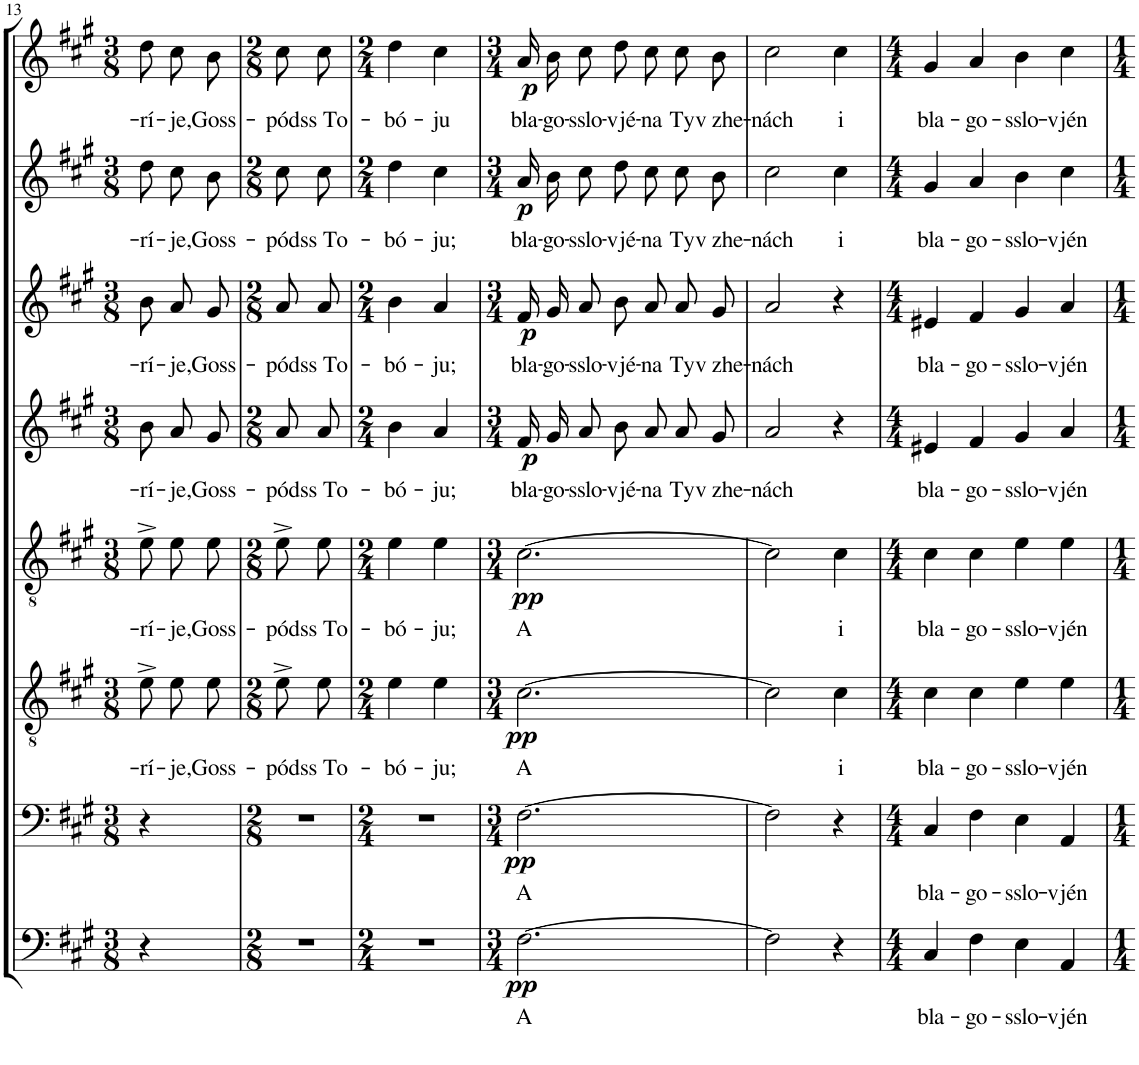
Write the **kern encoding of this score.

**kern	**text	**dynam	**kern	**text	**dynam	**kern	**text	**dynam	**kern	**text	**dynam	**kern	**text	**dynam	**kern	**text	**dynam	**kern	**text	**dynam	**kern	**text	**dynam
*part8	*part8	*part8	*part7	*part7	*part7	*part6	*part6	*part6	*part5	*part5	*part5	*part4	*part4	*part4	*part3	*part3	*part3	*part2	*part2	*part2	*part1	*part1	*part1
*staff8	*staff8	*staff8	*staff7	*staff7	*staff7	*staff6	*staff6	*staff6	*staff5	*staff5	*staff5	*staff4	*staff4	*staff4	*staff3	*staff3	*staff3	*staff2	*staff2	*staff2	*staff1	*staff1	*staff1
*I"Bassi II	*	*	*I"Bassi I	*	*	*I"Tenori II	*	*	*I"Tenori I	*	*	*I"Contralti II	*	*	*I"Contralti I	*	*	*I"Soprani II	*	*	*I"Soprani I	*	*
!!LO:PB:g=z
*clefF4	*	*	*clefF4	*	*	*clefGv2	*	*	*clefGv2	*	*	*clefG2	*	*	*clefG2	*	*	*clefG2	*	*	*clefG2	*	*
*	*	*	*	*	*	*	*	*	*	*	*	*	*	*	*	*	*	*Trd1c2	*	*	*Trd1c2	*	*
*k[f#c#g#]	*	*	*k[f#c#g#]	*	*	*k[f#c#g#]	*	*	*k[f#c#g#]	*	*	*k[f#c#g#]	*	*	*k[f#c#g#]	*	*	*k[f#c#g#]	*	*	*k[f#c#g#]	*	*
*A:	*	*	*A:	*	*	*A:	*	*	*A:	*	*	*A:	*	*	*A:	*	*	*A:	*	*	*A:	*	*
*M3/8	*	*	*M3/8	*	*	*M3/8	*	*	*M3/8	*	*	*M3/8	*	*	*M3/8	*	*	*M3/8	*	*	*M3/8	*	*
=13	=13	=13	=13	=13	=13	=13	=13	=13	=13	=13	=13	=13	=13	=13	=13	=13	=13	=13	=13	=13	=13	=13	=13
!	!	!	!	!	!	!	!LO:LY:b	!	!	!LO:LY:b	!	!	!LO:LY:b	!	!	!LO:LY:b	!	!	!LO:LY:b	!	!	!LO:LY:b	!
4r	.	.	4r	.	.	8e^\L	-rí-	.	8e^\L	-rí-	.	8b/L	-rí-	.	8b/L	-rí-	.	8dd\L	-rí-	.	8dd\L	-rí-	.
!	!	!	!	!	!	!	!LO:LY:b	!	!	!LO:LY:b	!	!	!LO:LY:b	!	!	!LO:LY:b	!	!	!LO:LY:b	!	!	!LO:LY:b	!
.	.	.	.	.	.	8e\	-je,	.	8e\	-je,	.	8a/	-je,	.	8a/	-je,	.	8cc#\	-je,	.	8cc#\	-je,	.
!	!	!	!	!	!	!	!LO:LY:b	!	!	!LO:LY:b	!	!	!LO:LY:b	!	!	!LO:LY:b	!	!	!LO:LY:b	!	!	!LO:LY:b	!
8ryy	.	.	8ryy	.	.	8e\J	Goss-	.	8e\J	Goss-	.	8g#/J	Goss-	.	8g#/J	Goss-	.	8b\J	Goss-	.	8b\J	Goss-	.
=14	=14	=14	=14	=14	=14	=14	=14	=14	=14	=14	=14	=14	=14	=14	=14	=14	=14	=14	=14	=14	=14	=14	=14
*M2/8	*	*	*M2/8	*	*	*M2/8	*	*	*M2/8	*	*	*M2/8	*	*	*M2/8	*	*	*M2/8	*	*	*M2/8	*	*
!	!	!	!	!	!	!	!LO:LY:b	!	!	!LO:LY:b	!	!	!LO:LY:b	!	!	!LO:LY:b	!	!	!LO:LY:b	!	!	!LO:LY:b	!
4r	.	.	4r	.	.	8e^\L	-pód	.	8e^\L	-pód	.	8a/L	-pód	.	8a/L	-pód	.	8cc#\L	-pód	.	8cc#\L	-pód	.
!	!	!	!	!	!	!	!LO:LY:b	!	!	!LO:LY:b	!	!	!LO:LY:b	!	!	!LO:LY:b	!	!	!LO:LY:b	!	!	!LO:LY:b	!
.	.	.	.	.	.	8e\J	ss To-	.	8e\J	ss To-	.	8a/J	ss To-	.	8a/J	ss To-	.	8cc#\J	ss To-	.	8cc#\J	ss To-	.
=15	=15	=15	=15	=15	=15	=15	=15	=15	=15	=15	=15	=15	=15	=15	=15	=15	=15	=15	=15	=15	=15	=15	=15
*M2/4	*	*	*M2/4	*	*	*M2/4	*	*	*M2/4	*	*	*M2/4	*	*	*M2/4	*	*	*M2/4	*	*	*M2/4	*	*
!	!	!	!	!	!	!	!LO:LY:b	!	!	!LO:LY:b	!	!	!LO:LY:b	!	!	!LO:LY:b	!	!	!LO:LY:b	!	!	!LO:LY:b	!
2r	.	.	2r	.	.	4e\	-bó-	.	4e\	-bó-	.	4b\	-bó-	.	4b\	-bó-	.	4dd\	-bó-	.	4dd\	-bó-	.
!	!	!	!	!	!	!	!LO:LY:b	!	!	!LO:LY:b	!	!	!LO:LY:b	!	!	!LO:LY:b	!	!	!LO:LY:b	!	!	!LO:LY:b	!
.	.	.	.	.	.	4e\	-ju;	.	4e\	-ju;	.	4a/	-ju;	.	4a/	-ju;	.	4cc#\	-ju;	.	4cc#\	-ju	.
=16	=16	=16	=16	=16	=16	=16	=16	=16	=16	=16	=16	=16	=16	=16	=16	=16	=16	=16	=16	=16	=16	=16	=16
*M3/4	*	*	*M3/4	*	*	*M3/4	*	*	*M3/4	*	*	*M3/4	*	*	*M3/4	*	*	*M3/4	*	*	*M3/4	*	*
!	!LO:LY:b	!LO:DY:b	!	!LO:LY:b	!LO:DY:b	!	!LO:LY:b	!LO:DY:b	!	!LO:LY:b	!LO:DY:b	!	!LO:LY:b	!LO:DY:b	!	!LO:LY:b	!LO:DY:b	!	!LO:LY:b	!LO:DY:b	!	!LO:LY:b	!LO:DY:b
[2.F#\	A	pp	[2.F#\	A	pp	[2.c#\	A	pp	[2.c#\	A	pp	16f#/LL	bla-	p	16f#/LL	bla-	p	16a\LL	bla-	p	16a\LL	bla-	p
!	!	!	!	!	!	!	!	!	!	!	!	!	!LO:LY:b	!	!	!LO:LY:b	!	!	!LO:LY:b	!	!	!LO:LY:b	!
.	.	.	.	.	.	.	.	.	.	.	.	16g#/J	-go-	.	16g#/J	-go-	.	16b\J	-go-	.	16b\J	-go-	.
!	!	!	!	!	!	!	!	!	!	!	!	!	!LO:LY:b	!	!	!LO:LY:b	!	!	!LO:LY:b	!	!	!LO:LY:b	!
.	.	.	.	.	.	.	.	.	.	.	.	8a/J	-sslo-	.	8a/J	-sslo-	.	8cc#\J	-sslo-	.	8cc#\J	-sslo-	.
!	!	!	!	!	!	!	!	!	!	!	!	!	!LO:LY:b	!	!	!LO:LY:b	!	!	!LO:LY:b	!	!	!LO:LY:b	!
.	.	.	.	.	.	.	.	.	.	.	.	8b/L	-vjé-	.	8b/L	-vjé-	.	8dd\L	-vjé-	.	8dd\L	-vjé-	.
!	!	!	!	!	!	!	!	!	!	!	!	!	!LO:LY:b	!	!	!LO:LY:b	!	!	!LO:LY:b	!	!	!LO:LY:b	!
.	.	.	.	.	.	.	.	.	.	.	.	8a/J	-na	.	8a/J	-na	.	8cc#\J	-na	.	8cc#\J	-na	.
!	!	!	!	!	!	!	!	!	!	!	!	!	!LO:LY:b	!	!	!LO:LY:b	!	!	!LO:LY:b	!	!	!LO:LY:b	!
.	.	.	.	.	.	.	.	.	.	.	.	8a/L	Ty	.	8a/L	Ty	.	8cc#\L	Ty	.	8cc#\L	Ty	.
!	!	!	!	!	!	!	!	!	!	!	!	!	!LO:LY:b	!	!	!LO:LY:b	!	!	!LO:LY:b	!	!	!LO:LY:b	!
.	.	.	.	.	.	.	.	.	.	.	.	8g#/J	v zhe-	.	8g#/J	v zhe-	.	8b\J	v zhe-	.	8b\J	v zhe-	.
=17	=17	=17	=17	=17	=17	=17	=17	=17	=17	=17	=17	=17	=17	=17	=17	=17	=17	=17	=17	=17	=17	=17	=17
!	!	!	!	!	!	!	!	!	!	!	!	!	!LO:LY:b	!	!	!LO:LY:b	!	!	!LO:LY:b	!	!	!LO:LY:b	!
2F#\]	.	.	2F#\]	.	.	2c#\]	.	.	2c#\]	.	.	2a/	-nách	.	2a/	-nách	.	2cc#\	-nách	.	2cc#\	-nách	.
!	!	!	!	!	!	!	!LO:LY:b	!	!	!LO:LY:b	!	!	!	!	!	!	!	!	!LO:LY:b	!	!	!LO:LY:b	!
4r	.	.	4r	.	.	4c#\	i	.	4c#\	i	.	4r	.	.	4r	.	.	4cc#\	i	.	4cc#\	i	.
=18	=18	=18	=18	=18	=18	=18	=18	=18	=18	=18	=18	=18	=18	=18	=18	=18	=18	=18	=18	=18	=18	=18	=18
*M4/4	*	*	*M4/4	*	*	*M4/4	*	*	*M4/4	*	*	*M4/4	*	*	*M4/4	*	*	*M4/4	*	*	*M4/4	*	*
!	!LO:LY:b	!	!	!LO:LY:b	!	!	!LO:LY:b	!	!	!LO:LY:b	!	!	!LO:LY:b	!	!	!LO:LY:b	!	!	!LO:LY:b	!	!	!LO:LY:b	!
4C#/	bla-	.	4C#/	bla-	.	4c#\	bla-	.	4c#\	bla-	.	4e#X/	bla-	.	4e#X/	bla-	.	4g#/	bla-	.	4g#/	bla-	.
!	!LO:LY:b	!	!	!LO:LY:b	!	!	!LO:LY:b	!	!	!LO:LY:b	!	!	!LO:LY:b	!	!	!LO:LY:b	!	!	!LO:LY:b	!	!	!LO:LY:b	!
4F#\	-go-	.	4F#\	-go-	.	4c#\	-go-	.	4c#\	-go-	.	4f#/	-go-	.	4f#/	-go-	.	4a/	-go-	.	4a/	-go-	.
!	!LO:LY:b	!	!	!LO:LY:b	!	!	!LO:LY:b	!	!	!LO:LY:b	!	!	!LO:LY:b	!	!	!LO:LY:b	!	!	!LO:LY:b	!	!	!LO:LY:b	!
4E\	-sslo-	.	4E\	-sslo-	.	4e\	-sslo-	.	4e\	-sslo-	.	4g#/	-sslo-	.	4g#/	-sslo-	.	4b\	-sslo-	.	4b\	-sslo-	.
!	!LO:LY:b	!	!	!LO:LY:b	!	!	!LO:LY:b	!	!	!LO:LY:b	!	!	!LO:LY:b	!	!	!LO:LY:b	!	!	!LO:LY:b	!	!	!LO:LY:b	!
4AA/	-vjén	.	4AA/	-vjén	.	4e\	-vjén	.	4e\	-vjén	.	4a/	-vjén	.	4a/	-vjén	.	4cc#\	-vjén	.	4cc#\	-vjén	.
=	=	=	=	=	=	=	=	=	=	=	=	=	=	=	=	=	=	=	=	=	=	=	=
*-	*-	*-	*-	*-	*-	*-	*-	*-	*-	*-	*-	*-	*-	*-	*-	*-	*-	*-	*-	*-	*-	*-	*-
